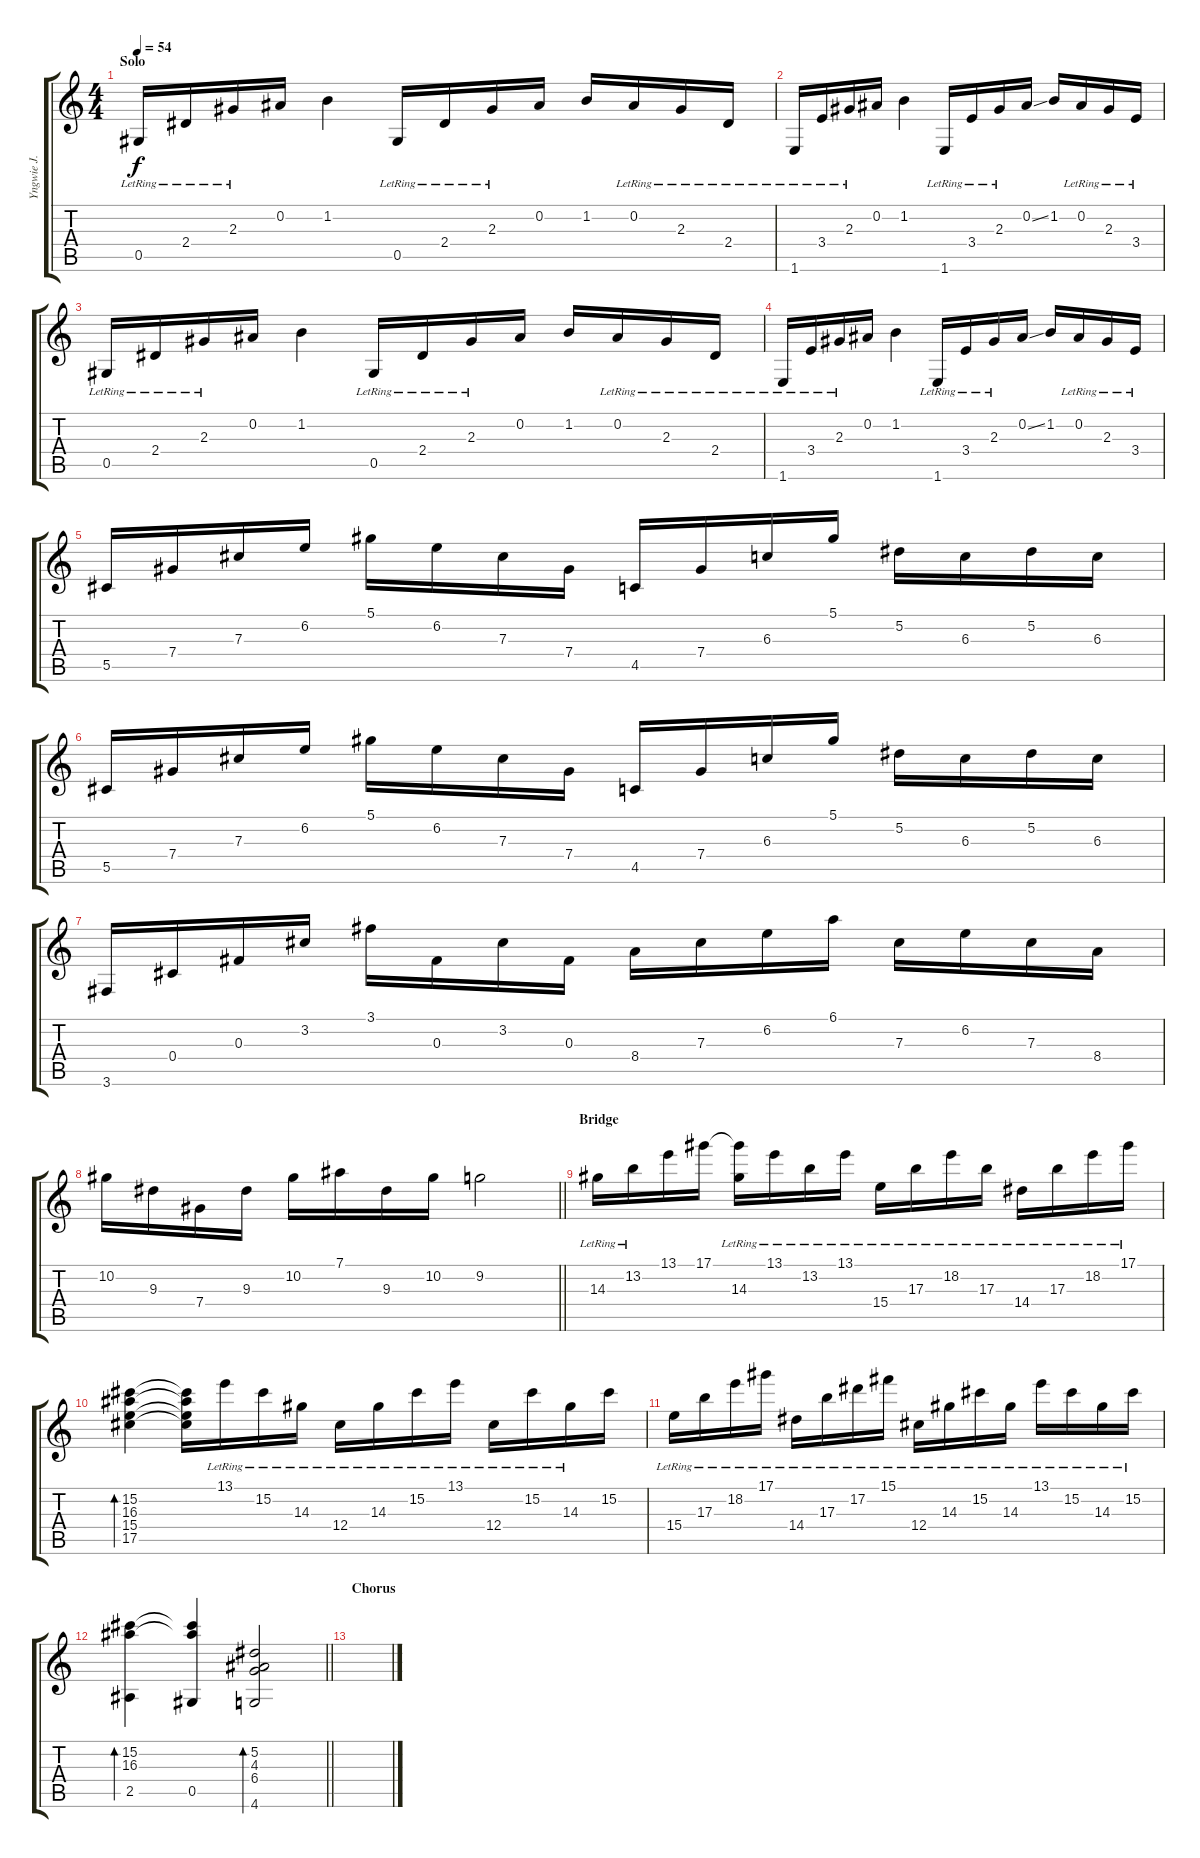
\track ("Yngwie J. Malmsteen" "Yngwie J. ") {instrument acousticguitarsteel}
\staff {score tabs}
\tuning (Eb4 Bb3 Gb3 Db3 Ab2 Eb2) {hide}
\ts (4 4)
\section ("" "Solo")
\tempo 54
\clef g2
\ks c
0.5{lr}.16{dy f} 2.4{lr}.16 2.3{lr}.16 0.2.16 1.2.4 0.5{lr}.16 2.4{lr}.16 2.3{lr}.16 0.2.16 1.2.16 0.2{lr}.16 2.3{lr}.16 2.4{lr}.16 |
1.6{lr}.16 3.4{lr}.16 2.3{lr}.16 0.2.16 1.2.4 1.6{lr}.16 3.4{lr}.16 2.3{lr}.16 0.2{ss}.16 1.2.16 0.2{lr}.16 2.3{lr}.16 3.4{lr}.16 |
0.5{lr}.16 2.4{lr}.16 2.3{lr}.16 0.2.16 1.2.4 0.5{lr}.16 2.4{lr}.16 2.3{lr}.16 0.2.16 1.2.16 0.2{lr}.16 2.3{lr}.16 2.4{lr}.16 |
1.6{lr}.16 3.4{lr}.16 2.3{lr}.16 0.2.16 1.2.4 1.6{lr}.16 3.4{lr}.16 2.3{lr}.16 0.2{ss}.16 1.2.16 0.2{lr}.16 2.3{lr}.16 3.4{lr}.16 |
5.5.16 7.4.16 7.3.16 6.2.16 5.1.16 6.2.16 7.3.16 7.4.16 4.5.16 7.4.16 6.3.16 5.1.16 5.2.16 6.3.16 5.2.16 6.3.16 |
5.5.16 7.4.16 7.3.16 6.2.16 5.1.16 6.2.16 7.3.16 7.4.16 4.5.16 7.4.16 6.3.16 5.1.16 5.2.16 6.3.16 5.2.16 6.3.16 |
3.6.16 0.4.16 0.3.16 3.2.16 3.1.16 0.3.16 3.2.16 0.3.16 8.4.16 7.3.16 6.2.16 6.1.16 7.3.16 6.2.16 7.3.16 8.4.16 |
\barLineRight lightlight
10.2.16 9.3.16 7.4.16 9.3.16 10.2.16 7.1.16 9.3.16 10.2.16 9.2.2 |
\section ("" "Bridge")
14.3{lr}.16 13.2{lr}.16 13.1.16 17.1.16 (17.1{t} 14.3{lr}).16 13.1{lr}.16 13.2{lr}.16 13.1{lr}.16 15.4{lr}.16 17.3{lr}.16 18.2{lr}.16 17.3{lr}.16 14.4{lr}.16 17.3{lr}.16 18.2{lr}.16 17.1{lr}.16 |
(15.2 16.3 15.4 17.5).4{bd 120} (15.2{t} 16.3{t} 15.4{t} 17.5{t}).16 13.1{lr}.16 15.2{lr}.16 14.3{lr}.16 12.4{lr}.16 14.3{lr}.16 15.2{lr}.16 13.1{lr}.16 12.4{lr}.16 15.2{lr}.16 14.3{lr}.16 15.2.16 |
15.4{lr}.16 17.3{lr}.16 18.2{lr}.16 17.1{lr}.16 14.4{lr}.16 17.3{lr}.16 17.2{lr}.16 15.1{lr}.16 12.4{lr}.16 14.3{lr}.16 15.2{lr}.16 14.3{lr}.16 13.1{lr}.16 15.2{lr}.16 14.3{lr}.16 15.2{lr}.16 |
\barLineRight lightlight
(15.2 16.3 2.5).4{bd 60} (15.2{t} 16.3{t} 0.5).4 (5.2 4.3 6.4 4.6).2{bd 120} |
\section ("" "Chorus")
